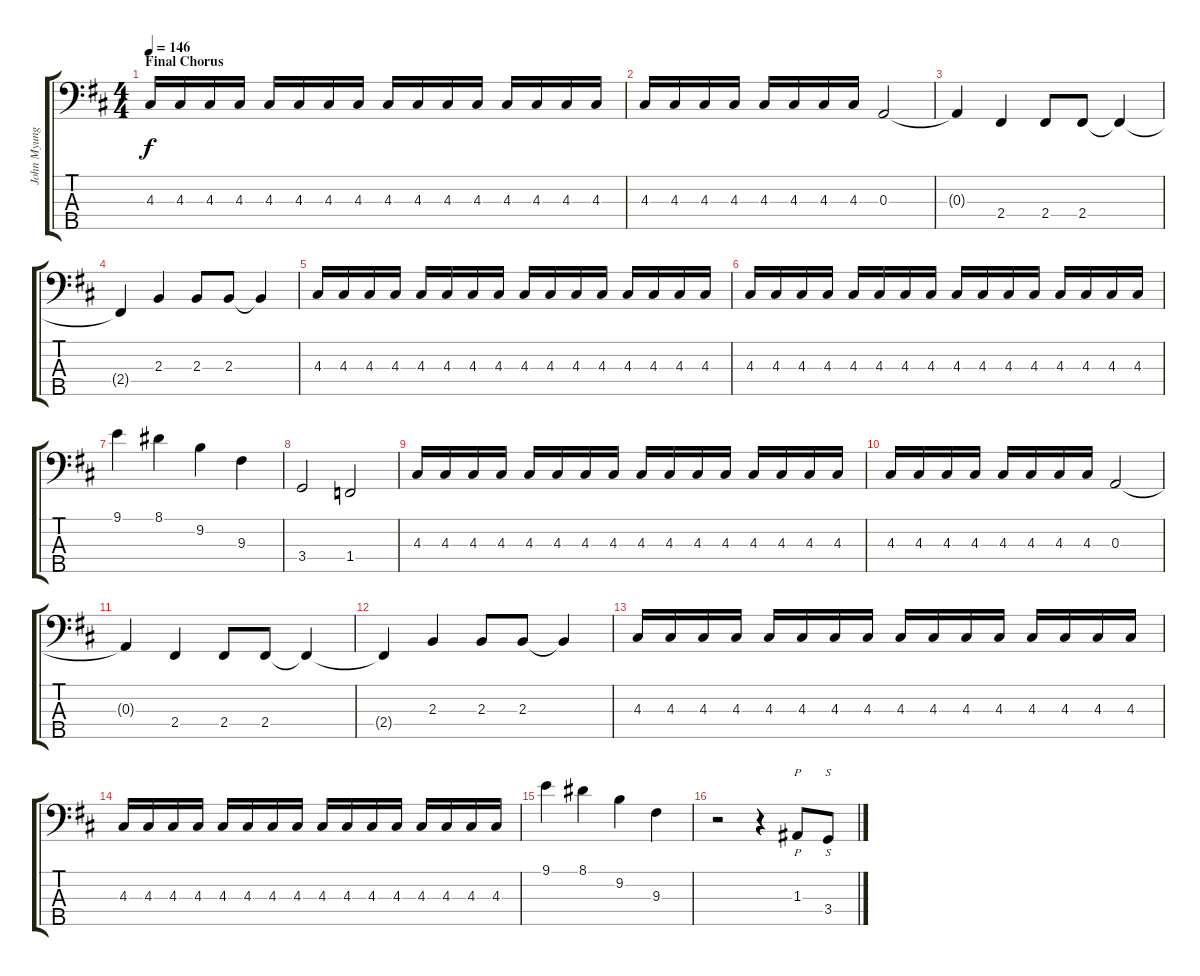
\track ("John Myung Bass" "John Myung") {instrument electricbassfinger}
\staff {score tabs}
\tuning (G2 D2 A1 E1 B0) {hide}
\ts (4 4)
\section ("" "Final Chorus")
\tempo 146
\clef f4
\ks bminor
4.3.16{dy f} 4.3.16 4.3.16 4.3.16 4.3.16 4.3.16 4.3.16 4.3.16 4.3.16 4.3.16 4.3.16 4.3.16 4.3.16 4.3.16 4.3.16 4.3.16 |
4.3.16 4.3.16 4.3.16 4.3.16 4.3.16 4.3.16 4.3.16 4.3.16 0.3.2 |
0.3{t}.4 2.4.4 2.4.8 2.4.8 2.4{t}.4 |
2.4{t}.4 2.3.4 2.3.8 2.3.8 2.3{t}.4 |
4.3.16 4.3.16 4.3.16 4.3.16 4.3.16 4.3.16 4.3.16 4.3.16 4.3.16 4.3.16 4.3.16 4.3.16 4.3.16 4.3.16 4.3.16 4.3.16 |
4.3.16 4.3.16 4.3.16 4.3.16 4.3.16 4.3.16 4.3.16 4.3.16 4.3.16 4.3.16 4.3.16 4.3.16 4.3.16 4.3.16 4.3.16 4.3.16 |
9.1.4 8.1.4 9.2.4 9.3.4 |
3.4.2 1.4.2 |
4.3.16 4.3.16 4.3.16 4.3.16 4.3.16 4.3.16 4.3.16 4.3.16 4.3.16 4.3.16 4.3.16 4.3.16 4.3.16 4.3.16 4.3.16 4.3.16 |
4.3.16 4.3.16 4.3.16 4.3.16 4.3.16 4.3.16 4.3.16 4.3.16 0.3.2 |
0.3{t}.4 2.4.4 2.4.8 2.4.8 2.4{t}.4 |
2.4{t}.4 2.3.4 2.3.8 2.3.8 2.3{t}.4 |
4.3.16 4.3.16 4.3.16 4.3.16 4.3.16 4.3.16 4.3.16 4.3.16 4.3.16 4.3.16 4.3.16 4.3.16 4.3.16 4.3.16 4.3.16 4.3.16 |
4.3.16 4.3.16 4.3.16 4.3.16 4.3.16 4.3.16 4.3.16 4.3.16 4.3.16 4.3.16 4.3.16 4.3.16 4.3.16 4.3.16 4.3.16 4.3.16 |
9.1.4 8.1.4 9.2.4 9.3.4 |
r.2 r.4 1.3.8{p} 3.4.8{s}
